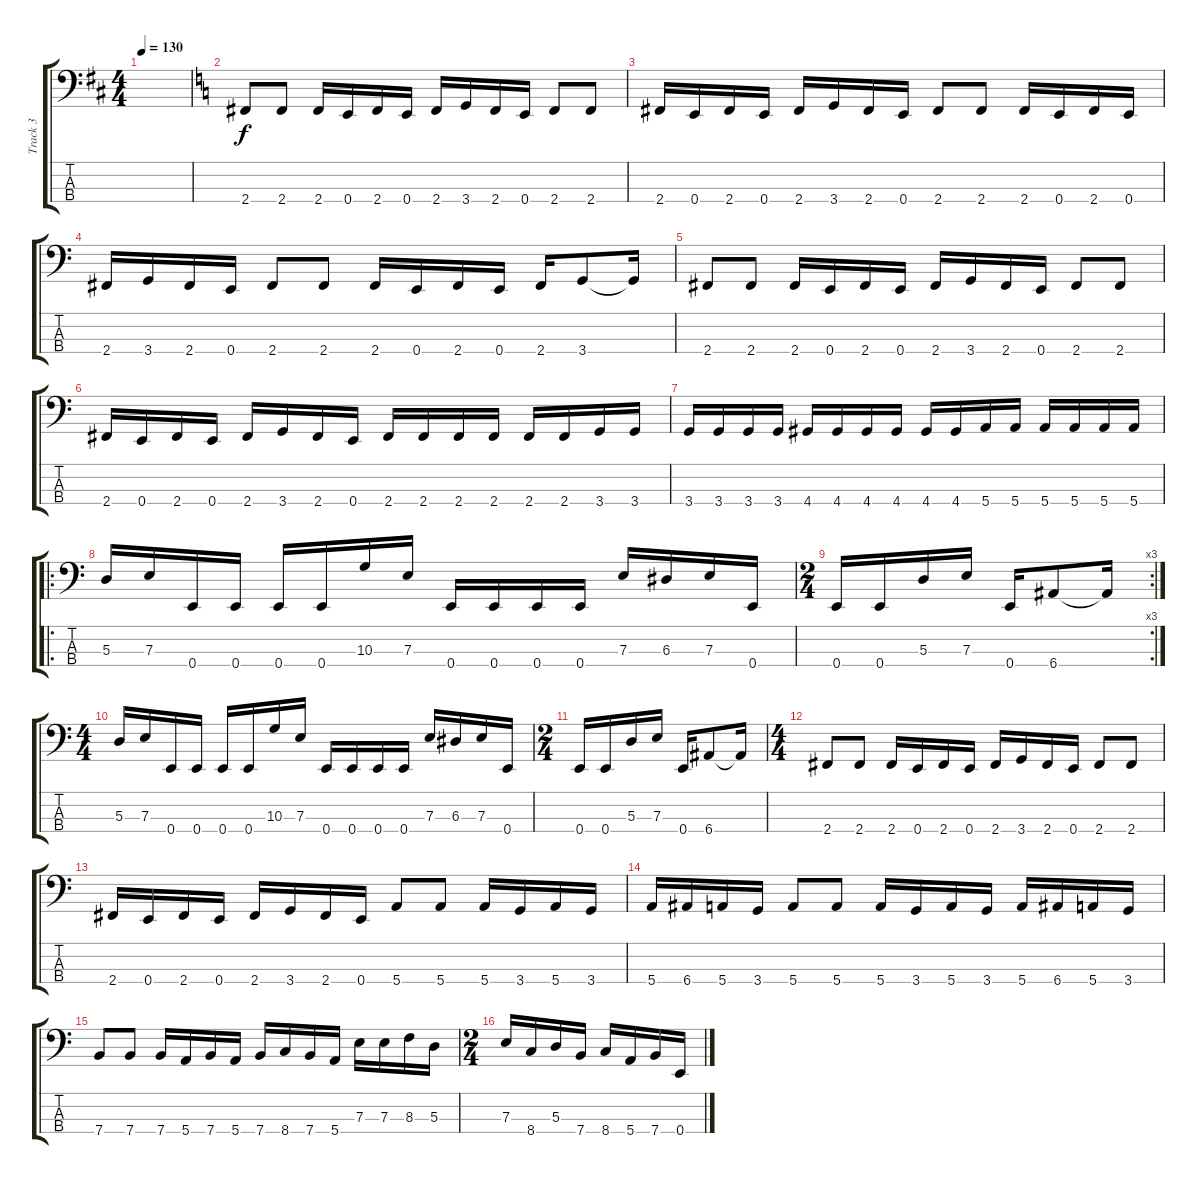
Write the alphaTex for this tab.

\track ("Track 3" "Track 3") {instrument electricbassfinger}
\staff {score tabs}
\tuning (G2 D2 A1 E1) {hide}
\ts (4 4)
\tempo 130
\clef f4
\ks d
|
\ks c
2.4.8 2.4.8 2.4.16 0.4.16 2.4.16 0.4.16 2.4.16 3.4.16 2.4.16 0.4.16 2.4.8 2.4.8 |
2.4.16 0.4.16 2.4.16 0.4.16 2.4.16 3.4.16 2.4.16 0.4.16 2.4.8 2.4.8 2.4.16 0.4.16 2.4.16 0.4.16 |
2.4.16 3.4.16 2.4.16 0.4.16 2.4.8 2.4.8 2.4.16 0.4.16 2.4.16 0.4.16 2.4.16 3.4.8 3.4{t}.16 |
2.4.8 2.4.8 2.4.16 0.4.16 2.4.16 0.4.16 2.4.16 3.4.16 2.4.16 0.4.16 2.4.8 2.4.8 |
2.4.16 0.4.16 2.4.16 0.4.16 2.4.16 3.4.16 2.4.16 0.4.16 2.4.16 2.4.16 2.4.16 2.4.16 2.4.16 2.4.16 3.4.16 3.4.16 |
3.4.16 3.4.16 3.4.16 3.4.16 4.4.16 4.4.16 4.4.16 4.4.16 4.4.16 4.4.16 5.4.16 5.4.16 5.4.16 5.4.16 5.4.16 5.4.16 |
\ro
5.3.16 7.3.16 0.4.16 0.4.16 0.4.16 0.4.16 10.3.16 7.3.16 0.4.16 0.4.16 0.4.16 0.4.16 7.3.16 6.3.16 7.3.16 0.4.16 |
\rc 3
\ts (2 4)
0.4.16 0.4.16 5.3.16 7.3.16 0.4.16 6.4.8 6.4{t}.16 |
\ts (4 4)
5.3.16 7.3.16 0.4.16 0.4.16 0.4.16 0.4.16 10.3.16 7.3.16 0.4.16 0.4.16 0.4.16 0.4.16 7.3.16 6.3.16 7.3.16 0.4.16 |
\ts (2 4)
0.4.16 0.4.16 5.3.16 7.3.16 0.4.16 6.4.8 6.4{t}.16 |
\ts (4 4)
2.4.8 2.4.8 2.4.16 0.4.16 2.4.16 0.4.16 2.4.16 3.4.16 2.4.16 0.4.16 2.4.8 2.4.8 |
2.4.16 0.4.16 2.4.16 0.4.16 2.4.16 3.4.16 2.4.16 0.4.16 5.4.8 5.4.8 5.4.16 3.4.16 5.4.16 3.4.16 |
5.4.16 6.4.16 5.4.16 3.4.16 5.4.8 5.4.8 5.4.16 3.4.16 5.4.16 3.4.16 5.4.16 6.4.16 5.4.16 3.4.16 |
7.4.8 7.4.8 7.4.16 5.4.16 7.4.16 5.4.16 7.4.16 8.4.16 7.4.16 5.4.16 7.3.16 7.3.16 8.3.16 5.3.16 |
\ts (2 4)
7.3.16 8.4.16 5.3.16 7.4.16 8.4.16 5.4.16 7.4.16 0.4.16
